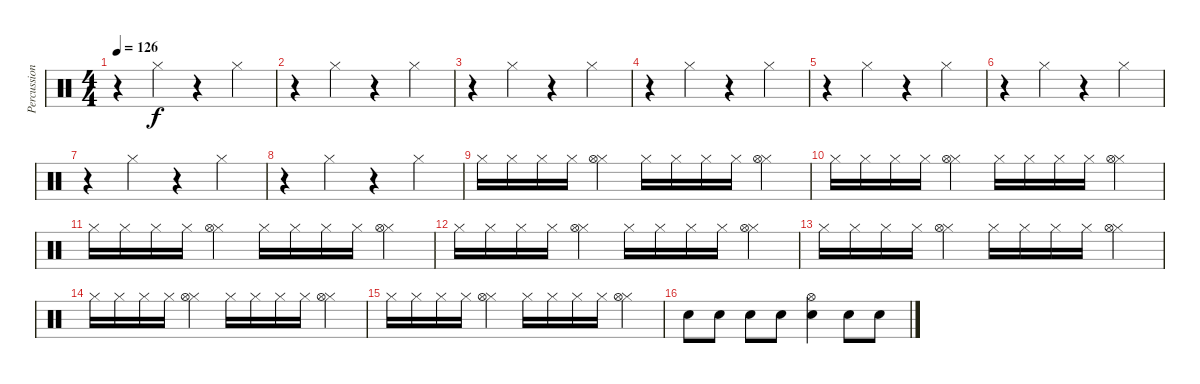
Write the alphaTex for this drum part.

\track ("Percussioni" "Percussion") {instrument percussion}
\staff {score}
\articulation defaults
\ts (4 4)
\tempo 126
\clef neutral
\ks c
r.4{dy f} "Hi-Hat (closed)".4 r.4 "Hi-Hat (closed)".4 |
r.4 "Hi-Hat (closed)".4 r.4 "Hi-Hat (closed)".4 |
r.4 "Hi-Hat (closed)".4 r.4 "Hi-Hat (closed)".4 |
r.4 "Hi-Hat (closed)".4 r.4 "Hi-Hat (closed)".4 |
r.4 "Hi-Hat (closed)".4 r.4 "Hi-Hat (closed)".4 |
r.4 "Hi-Hat (closed)".4 r.4 "Hi-Hat (closed)".4 |
r.4 "Hi-Hat (closed)".4 r.4 "Hi-Hat (closed)".4 |
r.4 "Hi-Hat (closed)".4 r.4 "Hi-Hat (closed)".4 |
"Hi-Hat (closed)".16 "Hi-Hat (closed)".16 "Hi-Hat (closed)".16 "Hi-Hat (closed)".16 ("Hi-Hat (closed)" "Hi-Hat (open)").4 "Hi-Hat (closed)".16 "Hi-Hat (closed)".16 "Hi-Hat (closed)".16 "Hi-Hat (closed)".16 ("Hi-Hat (closed)" "Hi-Hat (open)").4 |
"Hi-Hat (closed)".16 "Hi-Hat (closed)".16 "Hi-Hat (closed)".16 "Hi-Hat (closed)".16 ("Hi-Hat (closed)" "Hi-Hat (open)").4 "Hi-Hat (closed)".16 "Hi-Hat (closed)".16 "Hi-Hat (closed)".16 "Hi-Hat (closed)".16 ("Hi-Hat (closed)" "Hi-Hat (open)").4 |
"Hi-Hat (closed)".16 "Hi-Hat (closed)".16 "Hi-Hat (closed)".16 "Hi-Hat (closed)".16 ("Hi-Hat (closed)" "Hi-Hat (open)").4 "Hi-Hat (closed)".16 "Hi-Hat (closed)".16 "Hi-Hat (closed)".16 "Hi-Hat (closed)".16 ("Hi-Hat (closed)" "Hi-Hat (open)").4 |
"Hi-Hat (closed)".16 "Hi-Hat (closed)".16 "Hi-Hat (closed)".16 "Hi-Hat (closed)".16 ("Hi-Hat (closed)" "Hi-Hat (open)").4 "Hi-Hat (closed)".16 "Hi-Hat (closed)".16 "Hi-Hat (closed)".16 "Hi-Hat (closed)".16 ("Hi-Hat (closed)" "Hi-Hat (open)").4 |
"Hi-Hat (closed)".16 "Hi-Hat (closed)".16 "Hi-Hat (closed)".16 "Hi-Hat (closed)".16 ("Hi-Hat (closed)" "Hi-Hat (open)").4 "Hi-Hat (closed)".16 "Hi-Hat (closed)".16 "Hi-Hat (closed)".16 "Hi-Hat (closed)".16 ("Hi-Hat (closed)" "Hi-Hat (open)").4 |
"Hi-Hat (closed)".16 "Hi-Hat (closed)".16 "Hi-Hat (closed)".16 "Hi-Hat (closed)".16 ("Hi-Hat (closed)" "Hi-Hat (open)").4 "Hi-Hat (closed)".16 "Hi-Hat (closed)".16 "Hi-Hat (closed)".16 "Hi-Hat (closed)".16 ("Hi-Hat (closed)" "Hi-Hat (open)").4 |
"Hi-Hat (closed)".16 "Hi-Hat (closed)".16 "Hi-Hat (closed)".16 "Hi-Hat (closed)".16 ("Hi-Hat (closed)" "Hi-Hat (open)").4 "Hi-Hat (closed)".16 "Hi-Hat (closed)".16 "Hi-Hat (closed)".16 "Hi-Hat (closed)".16 ("Hi-Hat (closed)" "Hi-Hat (open)").4 |
"Snare (hit) 2".8 "Snare (hit) 2".8 "Snare (hit) 2".8 "Snare (hit) 2".8 ("Snare (hit) 2" "Hi-Hat (open)").4 "Snare (hit) 2".8 "Snare (hit) 2".8
